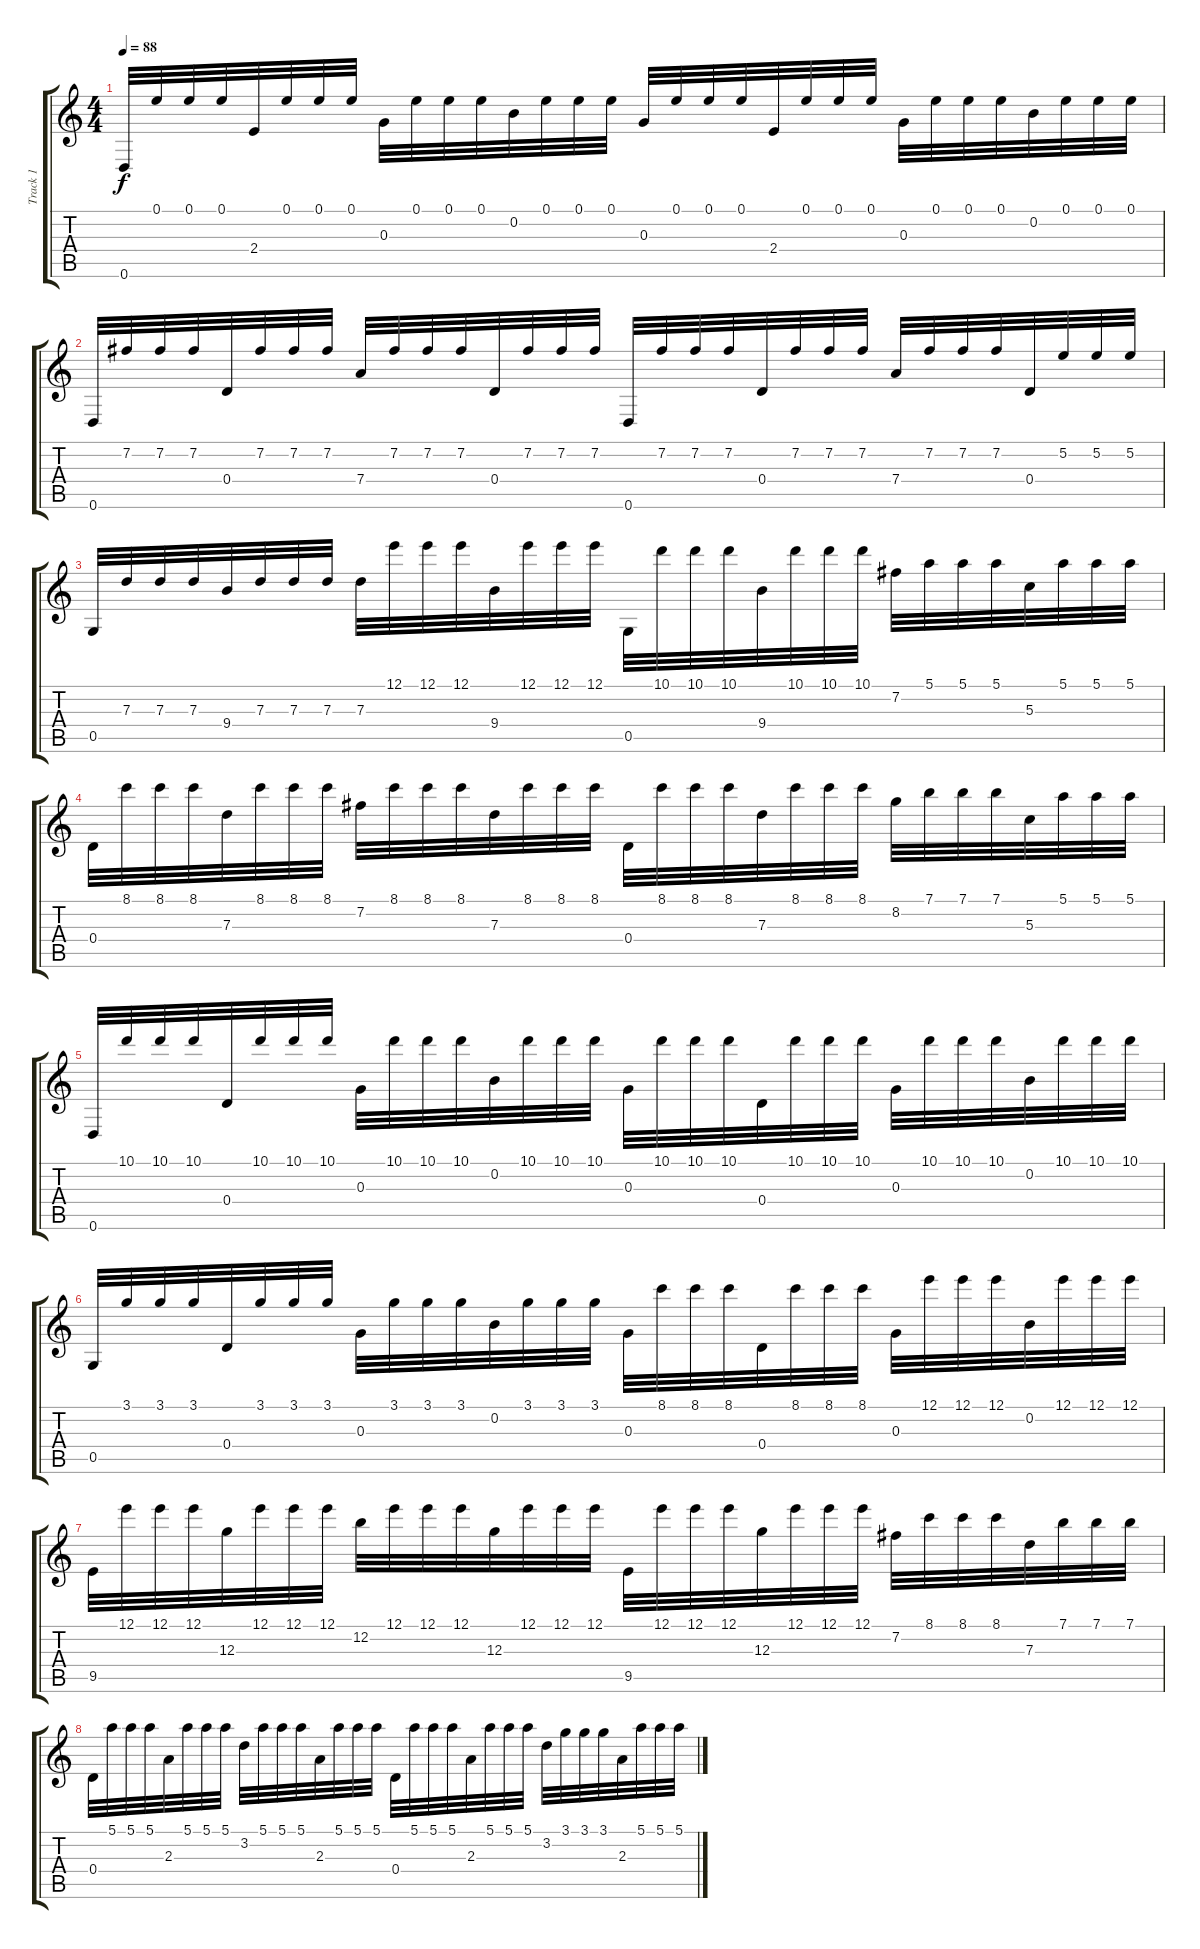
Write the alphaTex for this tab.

\track ("Track 1" "Track 1") {instrument acousticguitarsteel}
\staff {score tabs}
\tuning (E4 B3 G3 D3 G2 D2) {hide}
\ts (4 4)
\tempo 88
\clef g2
\ks c
0.6.32{dy f} 0.1.32 0.1.32 0.1.32 2.4.32 0.1.32 0.1.32 0.1.32 0.3.32 0.1.32 0.1.32 0.1.32 0.2.32 0.1.32 0.1.32 0.1.32 0.3.32 0.1.32 0.1.32 0.1.32 2.4.32 0.1.32 0.1.32 0.1.32 0.3.32 0.1.32 0.1.32 0.1.32 0.2.32 0.1.32 0.1.32 0.1.32 |
0.6.32 7.2.32 7.2.32 7.2.32 0.4.32 7.2.32 7.2.32 7.2.32 7.4.32 7.2.32 7.2.32 7.2.32 0.4.32 7.2.32 7.2.32 7.2.32 0.6.32 7.2.32 7.2.32 7.2.32 0.4.32 7.2.32 7.2.32 7.2.32 7.4.32 7.2.32 7.2.32 7.2.32 0.4.32 5.2.32 5.2.32 5.2.32 |
0.5.32 7.3.32 7.3.32 7.3.32 9.4.32 7.3.32 7.3.32 7.3.32 7.3.32 12.1.32 12.1.32 12.1.32 9.4.32 12.1.32 12.1.32 12.1.32 0.5.32 10.1.32 10.1.32 10.1.32 9.4.32 10.1.32 10.1.32 10.1.32 7.2.32 5.1.32 5.1.32 5.1.32 5.3.32 5.1.32 5.1.32 5.1.32 |
0.4.32 8.1.32 8.1.32 8.1.32 7.3.32 8.1.32 8.1.32 8.1.32 7.2.32 8.1.32 8.1.32 8.1.32 7.3.32 8.1.32 8.1.32 8.1.32 0.4.32 8.1.32 8.1.32 8.1.32 7.3.32 8.1.32 8.1.32 8.1.32 8.2.32 7.1.32 7.1.32 7.1.32 5.3.32 5.1.32 5.1.32 5.1.32 |
0.6.32 10.1.32 10.1.32 10.1.32 0.4.32 10.1.32 10.1.32 10.1.32 0.3.32 10.1.32 10.1.32 10.1.32 0.2.32 10.1.32 10.1.32 10.1.32 0.3.32 10.1.32 10.1.32 10.1.32 0.4.32 10.1.32 10.1.32 10.1.32 0.3.32 10.1.32 10.1.32 10.1.32 0.2.32 10.1.32 10.1.32 10.1.32 |
0.5.32 3.1.32 3.1.32 3.1.32 0.4.32 3.1.32 3.1.32 3.1.32 0.3.32 3.1.32 3.1.32 3.1.32 0.2.32 3.1.32 3.1.32 3.1.32 0.3.32 8.1.32 8.1.32 8.1.32 0.4.32 8.1.32 8.1.32 8.1.32 0.3.32 12.1.32 12.1.32 12.1.32 0.2.32 12.1.32 12.1.32 12.1.32 |
9.5.32 12.1.32 12.1.32 12.1.32 12.3.32 12.1.32 12.1.32 12.1.32 12.2.32 12.1.32 12.1.32 12.1.32 12.3.32 12.1.32 12.1.32 12.1.32 9.5.32 12.1.32 12.1.32 12.1.32 12.3.32 12.1.32 12.1.32 12.1.32 7.2.32 8.1.32 8.1.32 8.1.32 7.3.32 7.1.32 7.1.32 7.1.32 |
0.4.32 5.1.32 5.1.32 5.1.32 2.3.32 5.1.32 5.1.32 5.1.32 3.2.32 5.1.32 5.1.32 5.1.32 2.3.32 5.1.32 5.1.32 5.1.32 0.4.32 5.1.32 5.1.32 5.1.32 2.3.32 5.1.32 5.1.32 5.1.32 3.2.32 3.1.32 3.1.32 3.1.32 2.3.32 5.1.32 5.1.32 5.1.32
